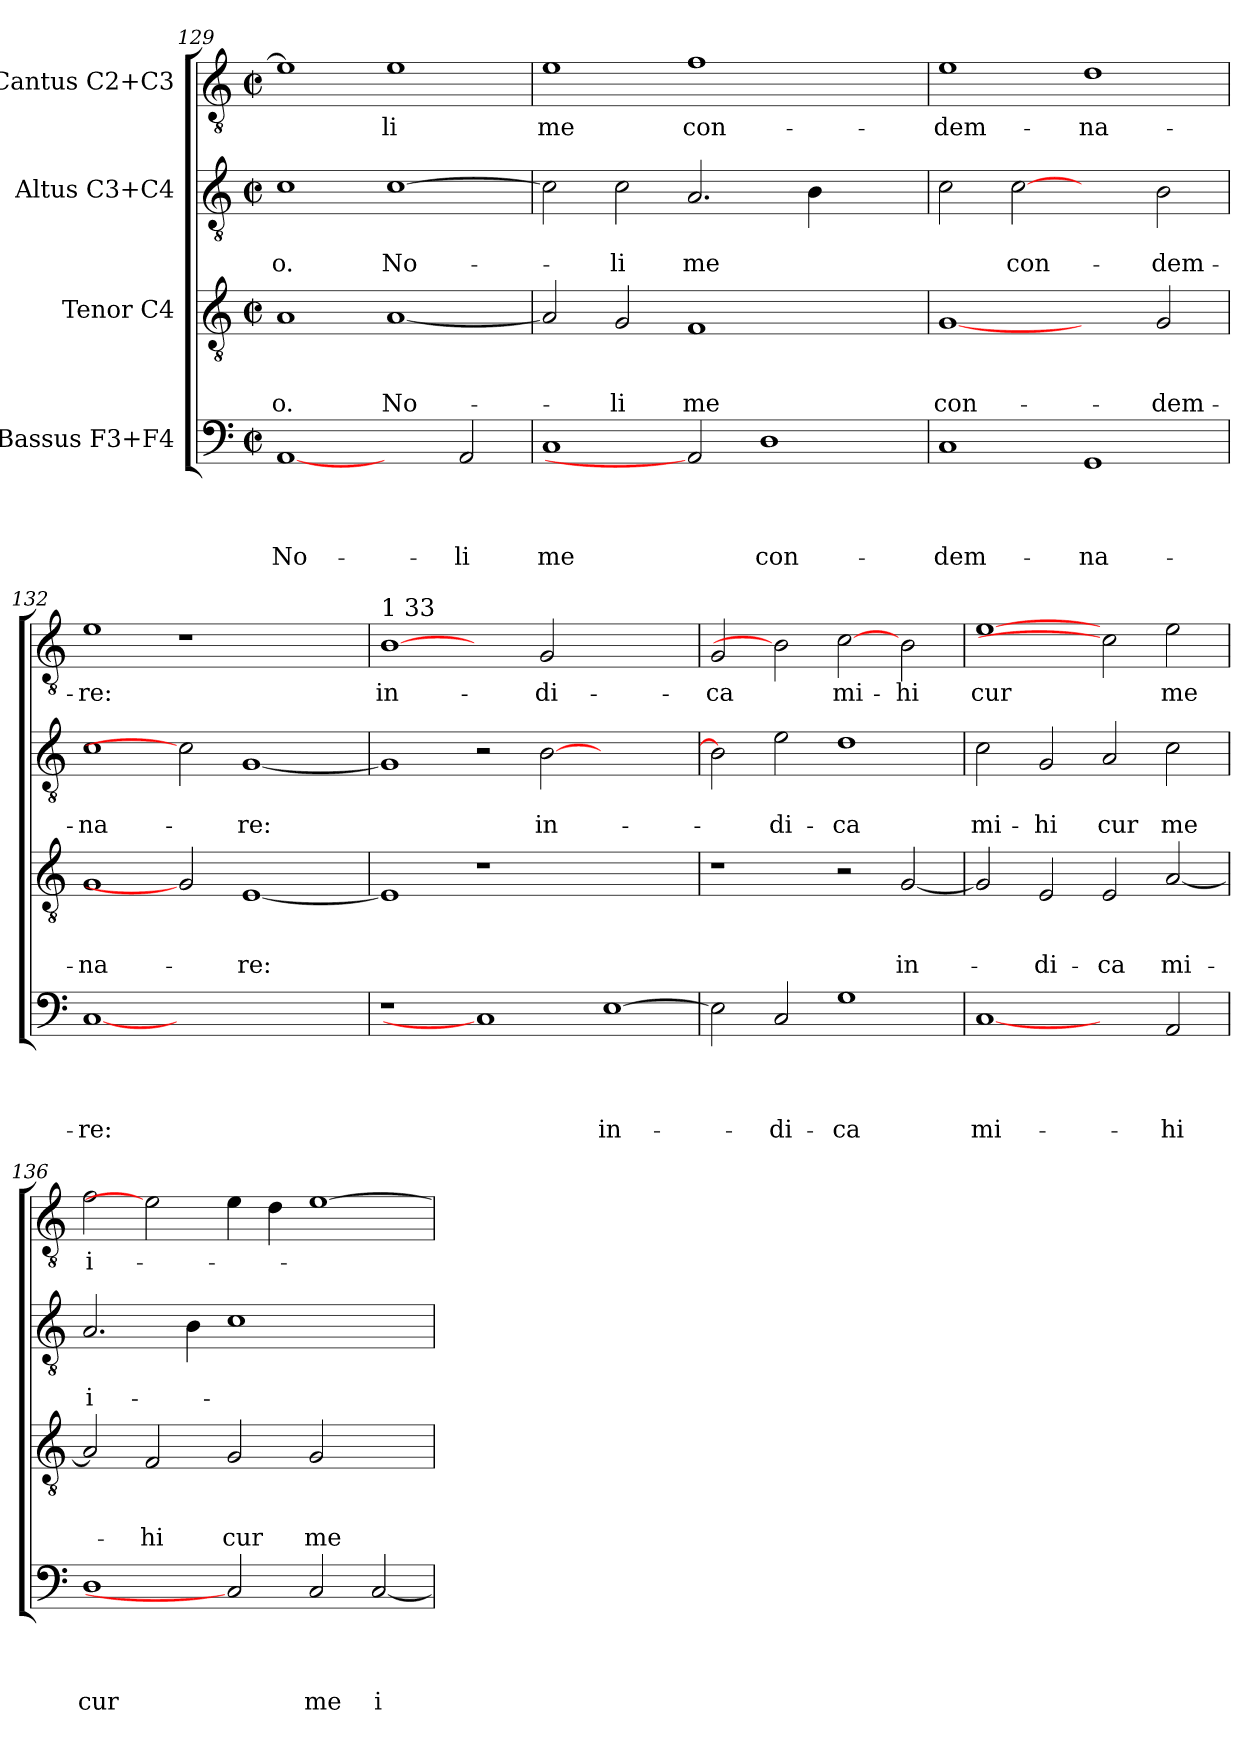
**kern	**text	**text	**text	**text	**kern	**text	**text	**text	**kern	**text	**text	**kern	**text
*part4	*part4	*part4	*part4	*part4	*part3	*part3	*part3	*part3	*part2	*part2	*part2	*part1	*part1
*staff4	*staff4	*staff4	*staff4	*staff4	*staff3	*staff3	*staff3	*staff3	*staff2	*staff2	*staff2	*staff1	*staff1
*I"Bassus F3+F4	*	*	*	*	*I"Tenor C4	*	*	*	*I"Altus C3+C4	*	*	*I"Cantus C2+C3	*
*clefF4	*	*	*	*	*clefGv2	*	*	*	*clefGv2	*	*	*clefGv2	*
*k[]	*	*	*	*	*k[]	*	*	*	*k[]	*	*	*k[]	*
*C:	*	*	*	*	*C:	*	*	*	*C:	*	*	*C:	*
*M2/2	*	*	*	*	*M2/2	*	*	*	*M2/2	*	*	*M2/2	*
*met(c|)	*	*	*	*	*met(c|)	*	*	*	*met(c|)	*	*	*met(c|)	*
=129	=129	=129	=129	=129	=129	=129	=129	=129	=129	=129	=129	=129	=129
!	!	!	!	!LO:LY:b	!	!	!	!LO:LY:b	!	!	!LO:LY:b	!	!
[1AA	.	.	.	No-	1A	.	.	-o.	1c	.	-o.	1e]	.
!	!	!	!	!	!	!	!	!LO:LY:b	!	!	!LO:LY:b	!	!LO:LY:b
2ryy	.	.	.	.	[<1A	.	.	No-	[>1c	.	No-	1e	-li
!	!	!	!	!LO:LY:b	!	!	!	!	!	!	!	!	!
2AA/	.	.	.	-li	.	.	.	.	.	.	.	.	.
=130	=130	=130	=130	=130	=130	=130	=130	=130	=130	=130	=130	=130	=130
!	!	!	!	!LO:LY:b	!	!	!	!	!	!	!	!	!LO:LY:b
1C	.	.	.	me	2A/]	.	.	.	2c\]	.	.	1e	me
!	!	!	!	!	!	!	!	!LO:LY:b	!	!	!LO:LY:b	!	!
.	.	.	.	.	2G/	.	.	-li	2c\	.	-li	.	.
!	!	!	!	!	!	!	!	!LO:LY:b	!	!	!LO:LY:b	!	!LO:LY:b
2AA]	.	.	.	.	1F	.	.	me	2.A/	.	me	1f	con-
!	!	!	!	!LO:LY:b	!	!	!	!	!	!	!	!	!
1D	.	.	.	con-	.	.	.	.	.	.	.	.	.
.	.	.	.	.	.	.	.	.	4B\	.	.	.	.
.	.	.	.	.	2ryy	.	.	.	2ryy	.	.	2ryy	.
=131	=131	=131	=131	=131	=131	=131	=131	=131	=131	=131	=131	=131	=131
!	!	!	!	!LO:LY:b	!	!	!	!LO:LY:b	!	!	!	!	!LO:LY:b
1C	.	.	.	-dem-	[1G	.	.	con-	2c\	.	.	1e	-dem-
!	!	!	!	!	!	!	!	!	!	!	!LO:LY:b	!	!
.	.	.	.	.	.	.	.	.	[2c	.	con-	.	.
!	!	!	!	!LO:LY:b	!	!	!	!	!	!	!	!	!LO:LY:b
1GG	.	.	.	-na-	2ryy	.	.	.	2ryy	.	.	1d	-na-
!	!	!	!	!	!	!	!	!LO:LY:b	!	!	!LO:LY:b	!	!
.	.	.	.	.	2G/	.	.	-dem-	2B\	.	-dem-	.	.
=132	=132	=132	=132	=132	=132	=132	=132	=132	=132	=132	=132	=132	=132
!	!	!	!	!LO:LY:b	!	!	!	!LO:LY:b	!	!	!LO:LY:b	!	!LO:LY:b
[1C	.	.	.	-re:	1G	.	.	-na-	1c	.	-na-	1e	-re:
1.ryy	.	.	.	.	2G]	.	.	.	2c]	.	.	1r	.
!	!	!	!	!	!	!	!	!LO:LY:b	!	!	!LO:LY:b	!	!
.	.	.	.	.	[<1E	.	.	-re:	[<1G	.	-re:	.	.
.	.	.	.	.	.	.	.	.	.	.	.	2ryy	.
!!LO:LB:g=z
=133	=133	=133	=133	=133	=133	=133	=133	=133	=133	=133	=133	=133	=133
!	!	!	!	!	!	!	!	!	!	!	!	!LO:TX:a:t=1 33	!
!	!	!	!	!	!	!	!	!	!	!	!	!	!LO:LY:b
1r	.	.	.	.	1E]	.	.	.	1G]	.	.	[1B	in-
1C]	.	.	.	.	1r	.	.	.	2r	.	.	2ryy	.
!	!	!	!	!	!	!	!	!	!	!	!LO:LY:b	!	!LO:LY:b
.	.	.	.	.	.	.	.	.	[>2B\	.	in-	2G/	-di-
!	!	!	!	!LO:LY:b	!	!	!	!	!	!	!	!	!
[>1E	.	.	.	in-	1ryy	.	.	.	1ryy	.	.	1ryy	.
=134	=134	=134	=134	=134	=134	=134	=134	=134	=134	=134	=134	=134	=134
!	!	!	!	!	!	!	!	!	!	!	!	!	!LO:LY:b
2E\]	.	.	.	.	1r	.	.	.	2B\]	.	.	2G/	-ca
!	!	!	!	!LO:LY:b	!	!	!	!	!	!	!LO:LY:b	!	!
2C/	.	.	.	-di-	.	.	.	.	2e\	.	-di-	2B]	.
!	!	!	!	!LO:LY:b	!	!	!	!	!	!	!LO:LY:b	!	!LO:LY:b
1G	.	.	.	-ca	2r	.	.	.	1d	.	-ca	[2c	mi-
!	!	!	!	!	!	!	!	!LO:LY:b	!	!	!	!	!LO:LY:b
.	.	.	.	.	[<2G/	.	.	in-	.	.	.	2B\	-hi
=135	=135	=135	=135	=135	=135	=135	=135	=135	=135	=135	=135	=135	=135
!	!	!	!	!LO:LY:b	!	!	!	!	!	!	!LO:LY:b	!	!LO:LY:b
[1C	.	.	.	mi-	2G/]	.	.	.	2c\	.	mi-	[1e	cur
!	!	!	!	!	!	!	!	!LO:LY:b	!	!	!LO:LY:b	!	!
.	.	.	.	.	2E/	.	.	-di-	2G/	.	-hi	.	.
!	!	!	!	!	!	!	!	!LO:LY:b	!	!	!LO:LY:b	!	!
2ryy	.	.	.	.	2E/	.	.	-ca	2A/	.	cur	2c]	.
!	!	!	!	!LO:LY:b	!	!	!	!LO:LY:b	!	!	!LO:LY:b	!	!LO:LY:b
2AA/	.	.	.	-hi	[<2A/	.	.	mi-	2c\	.	me	2e\	me
=136	=136	=136	=136	=136	=136	=136	=136	=136	=136	=136	=136	=136	=136
!	!	!	!	!LO:LY:b	!	!	!	!	!	!	!LO:LY:b	!	!LO:LY:b
1D	.	.	.	cur	2A/]	.	.	.	2.A/	.	i-	2f\	i-
!	!	!	!	!	!	!	!	!LO:LY:b	!	!	!	!	!
.	.	.	.	.	2F/	.	.	-hi	.	.	.	2e]	.
.	.	.	.	.	.	.	.	.	4B\	.	.	.	.
!	!	!	!	!	!	!	!	!LO:LY:b	!	!	!	!	!
2C]	.	.	.	.	2G/	.	.	cur	1c	.	.	4e\	.
.	.	.	.	.	.	.	.	.	.	.	.	4d\	.
!	!	!	!	!LO:LY:b	!	!	!	!LO:LY:b	!	!	!	!	!
2C/	.	.	.	me	2G/	.	.	me	.	.	.	[>1e	.
!	!	!	!	!LO:LY:b	!	!	!	!	!	!	!	!	!
[<2C/	.	.	.	i-	2ryy	.	.	.	2ryy	.	.	.	.
=	=	=	=	=	=	=	=	=	=	=	=	=	=
*-	*-	*-	*-	*-	*-	*-	*-	*-	*-	*-	*-	*-	*-
